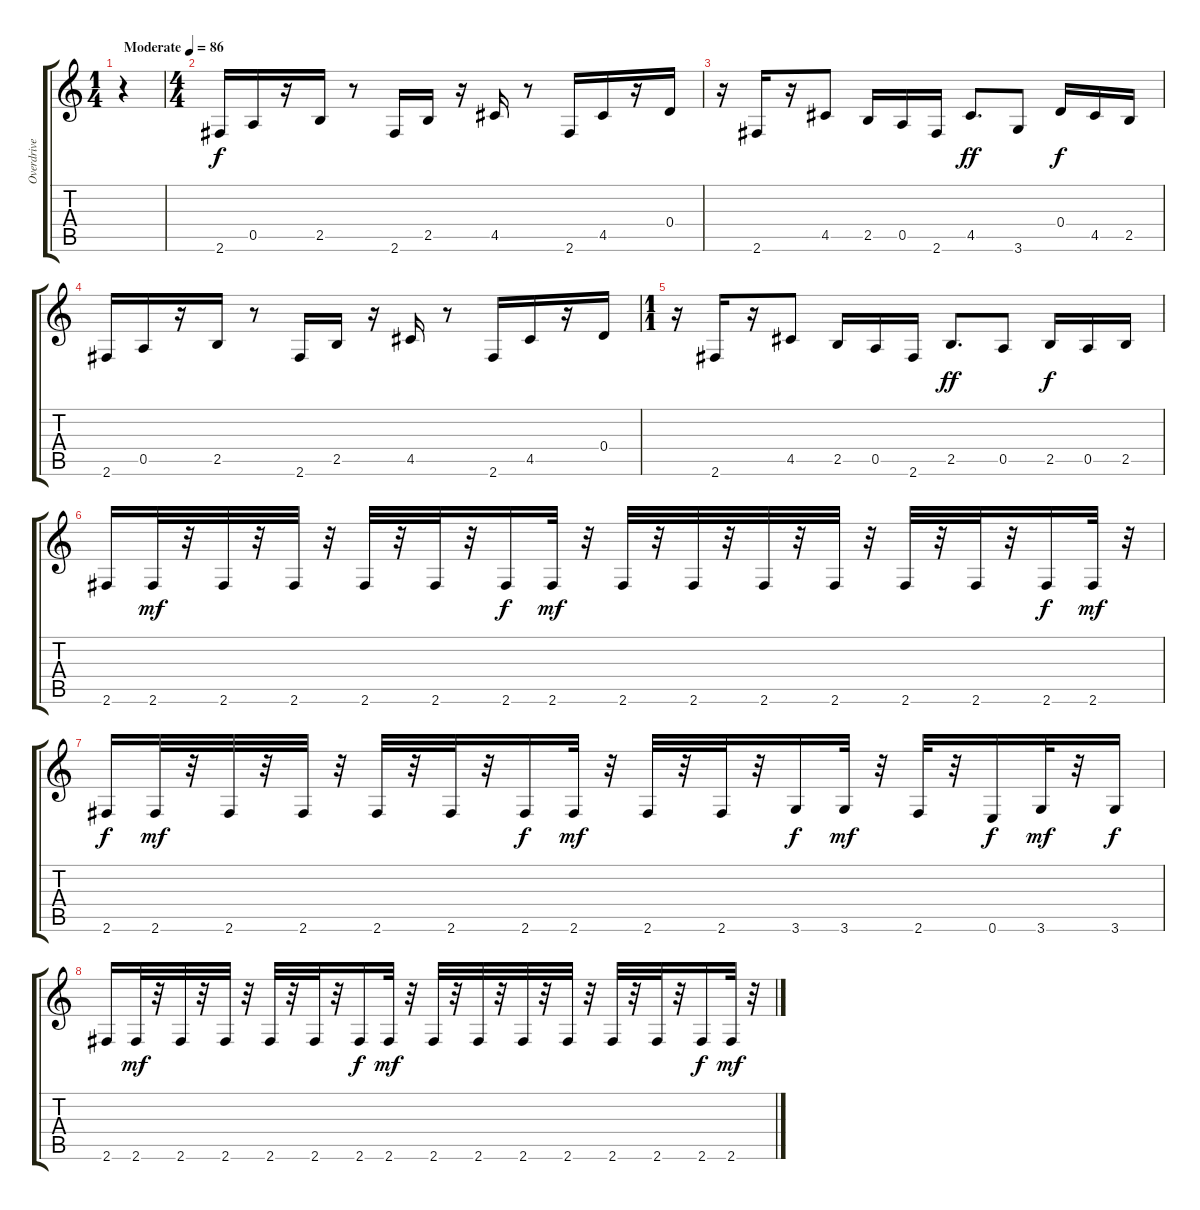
\track ("Overdrive 1" "Overdrive ") {instrument overdrivenguitar}
\staff {score tabs}
\tuning (E4 B3 G3 D3 A2 E2) {hide}
\ts (1 4)
\tempo (86 "Moderate")
\clef g2
\ks c
r.4{dy f instrument overdrivenguitar} |
\ts (4 4)
2.6.16 0.5.16 r.16 2.5.16 r.8 2.6.16 2.5.16 r.16 4.5.16 r.8 2.6.16 4.5.16 r.16 0.4.16 |
r.16 2.6.16 r.16 4.5.8 2.5.16 0.5.16 2.6.16 4.5.8{d dy ff} 3.6.8 0.4.16{dy f} 4.5.16 2.5.16 |
2.6.16 0.5.16 r.16 2.5.16 r.8 2.6.16 2.5.16 r.16 4.5.16 r.8 2.6.16 4.5.16 r.16 0.4.16 |
\ts (1 1)
r.16 2.6.16 r.16 4.5.8 2.5.16 0.5.16 2.6.16 2.5.8{d dy ff} 0.5.8 2.5.16{dy f} 0.5.16 2.5.16 |
2.6.16 2.6.32{dy mf} r.32 2.6.32 r.32 2.6.32 r.32 2.6.32 r.32 2.6.32 r.32 2.6.16{dy f} 2.6.32{dy mf} r.32 2.6.32 r.32 2.6.32 r.32 2.6.32 r.32 2.6.32 r.32 2.6.32 r.32 2.6.32 r.32 2.6.16{dy f} 2.6.32{dy mf} r.32 |
2.6.16{dy f} 2.6.32{dy mf} r.32 2.6.32 r.32 2.6.32 r.32 2.6.32 r.32 2.6.32 r.32 2.6.16{dy f} 2.6.32{dy mf} r.32 2.6.32 r.32 2.6.32 r.32 3.6.16{dy f} 3.6.32{dy mf} r.32 2.6.32 r.32 0.6.16{dy f} 3.6.32{dy mf} r.32 3.6.16{dy f} |
2.6.16 2.6.32{dy mf} r.32 2.6.32 r.32 2.6.32 r.32 2.6.32 r.32 2.6.32 r.32 2.6.16{dy f} 2.6.32{dy mf} r.32 2.6.32 r.32 2.6.32 r.32 2.6.32 r.32 2.6.32 r.32 2.6.32 r.32 2.6.32 r.32 2.6.16{dy f} 2.6.32{dy mf} r.32
